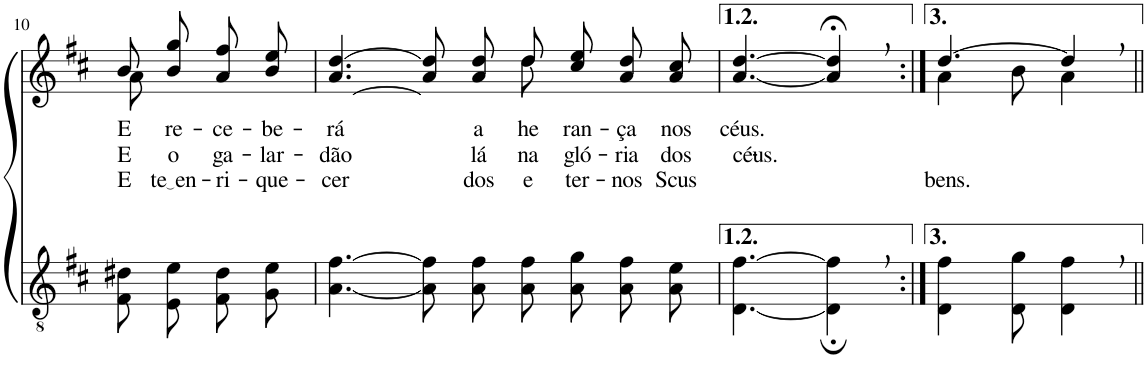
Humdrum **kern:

**kern	**kern	**text	**text	**text
*part2	*part1	*part1	*part1	*part1
*staff2	*staff1	*staff1	*staff1	*staff1
*I"Parte III e IV	*I"Parte I e II	*	*	*
!!LO:PB:g=z
*clefGv2	*clefG2	*	*	*
*Trd3c5	*Trd3c5	*	*	*
*k[f#c#]	*k[f#c#]	*	*	*
*M9/8	*M9/8	*	*	*
=10	=10	=10	=10	=10
*	*^	*	*	*
!	!	!	!LO:LY:b	!LO:LY:b	!LO:LY:b
8F#\ 8d#X\	8b/	8a\	E	E	E
!	!	!	!LO:LY:b	!LO:LY:b	!LO:LY:b
8E/ 8e/L	8b\ 8gg\L	4.ryy	re-	o	te en
!	!	!	!LO:LY:b	!LO:LY:b	!LO:LY:b
8F#/ 8d#/	8a\ 8ff#\	.	-ce-	ga-	-ri-
!	!	!	!LO:LY:b	!LO:LY:b	!LO:LY:b
8G/ 8e/J	8b\ 8ee\J	.	-be-	-lar-	-que-
=11	=11	=11	=11	=11	=11
!	!	!	!LO:LY:b	!LO:LY:b	!LO:LY:b
[4.A\ [4.f#\	2ryy	[4.a/ [4.dd/	-rá	-dão	-cer
8A]\ 8f#]\L	.	8a]\ 8dd]\L	.	.	.
!	!	!	!LO:LY:b	!LO:LY:b	!LO:LY:b
8A\ 8f#\	8ryy	8a\ 8dd\	a	lá	dos
!	!	!	!LO:LY:b	!LO:LY:b	!LO:LY:b
8A\ 8f#\J	8dd\	8dd\J	he-	na	e-
!	!	!	!LO:LY:b	!LO:LY:b	!LO:LY:b
8A\ 8g\L	4.ryy	8cc#\ 8ee\L	-ran-	gló-	-ter-
!	!	!	!LO:LY:b	!LO:LY:b	!LO:LY:b
8A\ 8f#\	.	8a\ 8dd\	-ça	-ria	-nos
!	!	!	!LO:LY:b	!LO:LY:b	!LO:LY:b
8A\ 8e\J	.	8a\ 8cc#\J	nos	dos	Scus
=12	=12	=12	=12	=12	=12
!	!	!	!LO:LY:b	!LO:LY:b	!
*	*v	*v	*	*	*
[4.D\ [4.f#\	[4.a/ [4.dd/	céus.	céus.-	.
4D\];, 4f#\];,	4a/];<, 4dd/];<,	.	.	.
=13:|!	=13:|!	=13:|!	=13:|!	=13:|!
*	*^	*	*	*
!	!	!	!	!	!LO:LY:b
4D\ 4f#\	[4.dd/	4a\	.	.	bens.
8D\ 8g\	.	8b\	.	.	.
4D\, 4f#\,	4dd,/]	4a\	.	.	.
*	*v	*v	*	*	*
=||	=||	=||	=||	=||
*-	*-	*-	*-	*-
